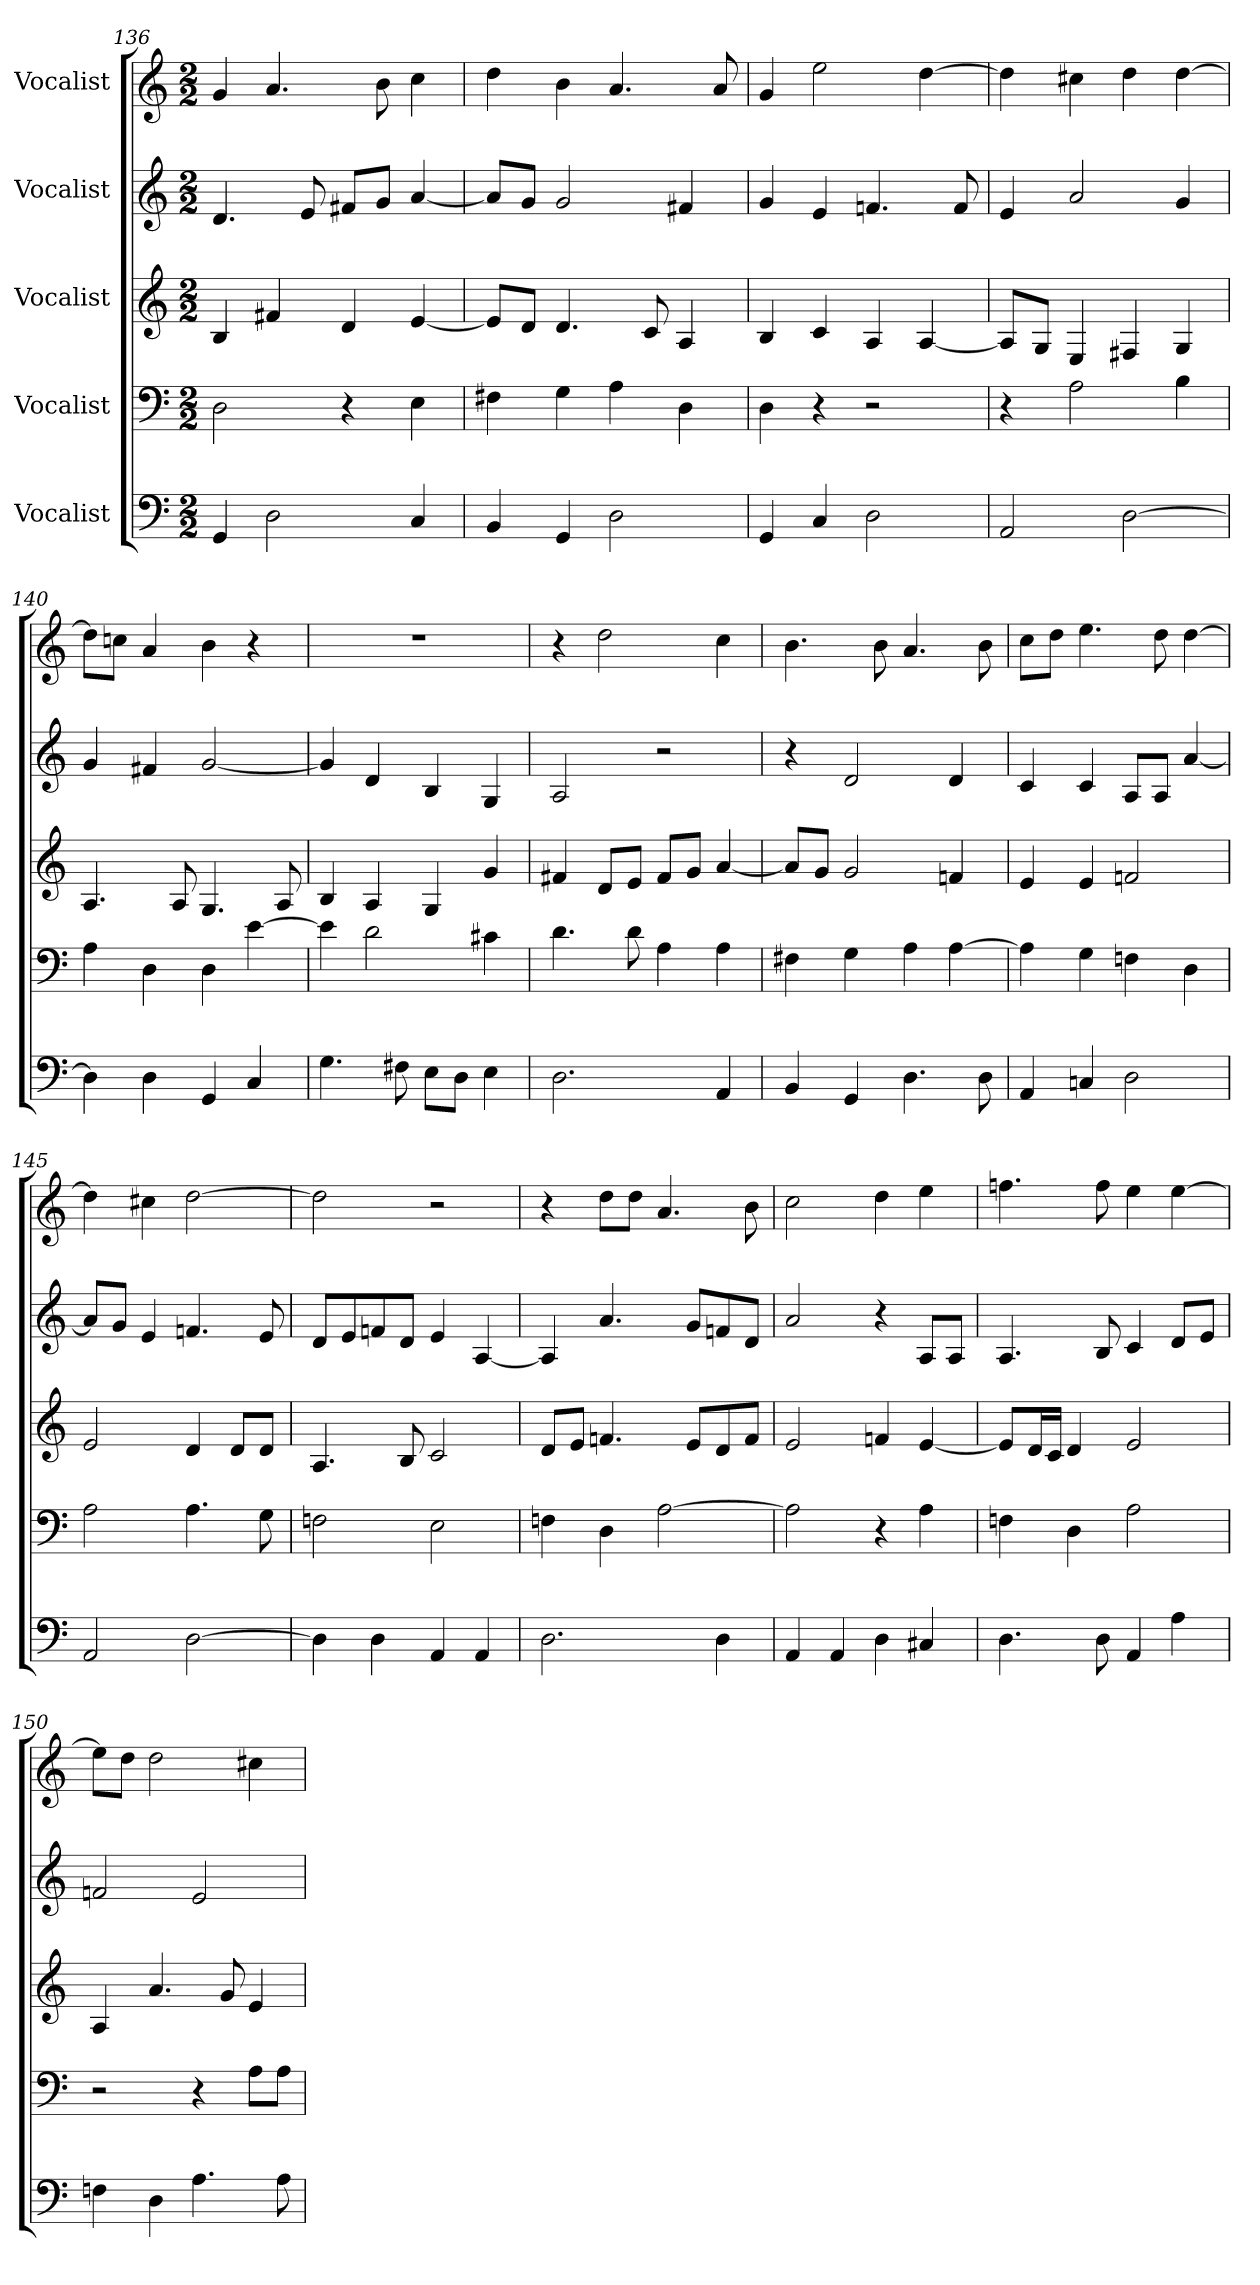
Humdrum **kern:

**kern	**kern	**kern	**kern	**kern
*part5	*part4	*part3	*part2	*part1
*staff5	*staff4	*staff3	*staff2	*staff1
*I"Vocalist	*I"Vocalist	*I"Vocalist	*I"Vocalist	*I"Vocalist
*M2/2	*M2/2	*M2/2	*M2/2	*M2/2
=136	=136	=136	=136	=136
4GG	2D	4B	4.d	4g
2D	.	4f#X	.	4.a
.	.	.	8e	.
.	4r	4d	8f#XL	.
.	.	.	8gJ	8b
4C	4E	[4e	[4a	4cc
=137	=137	=137	=137	=137
4BB	4F#X	8eL]	8aL]	4dd
.	.	8dJ	8gJ	.
4GG	4G	4.d	2g	4b
2D	4A	.	.	4.a
.	.	8c	.	.
.	4D	4A	4f#X	.
.	.	.	.	8a
=138	=138	=138	=138	=138
4GG	4D	4B	4g	4g
4C	4r	4c	4e	2ee
2D	2r	4A	4.fn	.
.	.	[4A	.	[4dd
.	.	.	8f	.
=139	=139	=139	=139	=139
2AA	4r	8AL]	4e	4dd]
.	.	8GJ	.	.
.	2A	4E	2a	4cc#X
[2D	.	4F#X	.	4dd
.	4B	4G	4g	[4dd
=140	=140	=140	=140	=140
4D]	4A	4.A	4g	8ddL]
.	.	.	.	8ccnJ
4D	4D	.	4f#X	4a
.	.	8A	.	.
4GG	4D	4.G	[2g	4b
4C	[4e	.	.	4r
.	.	8A	.	.
=141	=141	=141	=141	=141
4.G	4e]	4B	4g]	1r
.	2d	4A	4d	.
8F#X	.	.	.	.
8EL	.	4G	4B	.
8DJ	.	.	.	.
4E	4c#X	4g	4G	.
=142	=142	=142	=142	=142
2.D	4.d	4f#X	2A	4r
.	.	8dL	.	2dd
.	8d	8eJ	.	.
.	4A	8f#L	2r	.
.	.	8gJ	.	.
4AA	4A	[4a	.	4cc
=143	=143	=143	=143	=143
4BB	4F#X	8aL]	4r	4.b
.	.	8gJ	.	.
4GG	4G	2g	2d	.
.	.	.	.	8b
4.D	4A	.	.	4.a
.	[4A	4fn	4d	.
8D	.	.	.	8b
=144	=144	=144	=144	=144
4AA	4A]	4e	4c	8ccL
.	.	.	.	8ddJ
4Cn	4G	4e	4c	4.ee
2D	4Fn	2fn	8AL	.
.	.	.	8AJ	8dd
.	4D	.	[4a	[4dd
=145	=145	=145	=145	=145
2AA	2A	2e	8aL]	4dd]
.	.	.	8gJ	.
.	.	.	4e	4cc#X
[2D	4.A	4d	4.fn	[2dd
.	.	8dL	.	.
.	8G	8dJ	8e	.
=146	=146	=146	=146	=146
4D]	2Fn	4.A	8dL	2dd]
.	.	.	8e	.
4D	.	.	8fn	.
.	.	8B	8dJ	.
4AA	2E	2c	4e	2r
4AA	.	.	[4A	.
=147	=147	=147	=147	=147
2.D	4Fn	8dL	4A]	4r
.	.	8eJ	.	.
.	4D	4.fn	4.a	8ddL
.	.	.	.	8ddJ
.	[2A	.	.	4.a
.	.	8eL	8gL	.
4D	.	8d	8fn	.
.	.	8fJ	8dJ	8b
=148	=148	=148	=148	=148
4AA	2A]	2e	2a	2cc
4AA	.	.	.	.
4D	4r	4fn	4r	4dd
4C#X	4A	[4e	8AL	4ee
.	.	.	8AJ	.
=149	=149	=149	=149	=149
4.D	4Fn	8eL]	4.A	4.ffn
.	.	16dL	.	.
.	.	16cJJ	.	.
.	4D	4d	.	.
8D	.	.	8B	8ff
4AA	2A	2e	4c	4ee
4A	.	.	8dL	[4ee
.	.	.	8eJ	.
=150	=150	=150	=150	=150
4Fn	2r	4A	2fn	8eeL]
.	.	.	.	8ddJ
4D	.	4.a	.	2dd
4.A	4r	.	2e	.
.	.	8g	.	.
.	8AL	4e	.	4cc#X
8A	8AJ	.	.	.
=	=	=	=	=
*-	*-	*-	*-	*-
